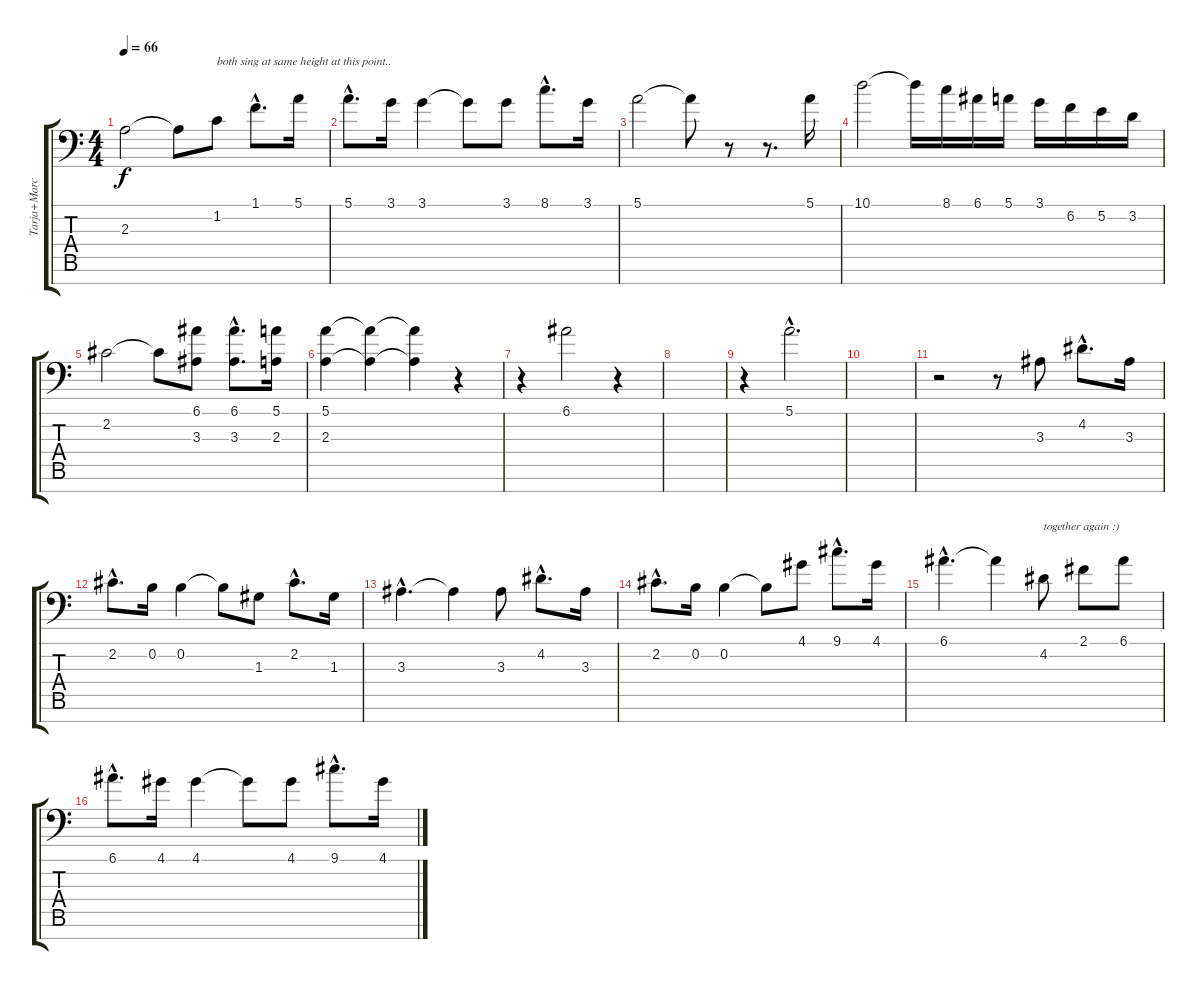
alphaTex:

\track ("Tarja+Marco" "Tarja+Marc") {instrument choiraahs}
\staff {score tabs}
\tuning (E4 B3 G3 D3 A2 E2 C-1) {hide}
\ts (4 4)
\tempo 66
\clef f4
\ks c
2.3.2{dy f} 2.3{t}.8 1.2.8{txt "both sing at same height at this point.."} 1.1{hac}.8{d} 5.1.16 |
5.1{hac}.8{d} 3.1.16 3.1.4 3.1{t}.8 3.1.8 8.1{hac}.8{d} 3.1.16 |
5.1.2 5.1{t}.8 r.8 r.8{d} 5.1.16 |
10.1.2 10.1{t}.16 8.1.16 6.1.16 5.1.16 3.1.16 6.2.16 5.2.16 3.2.16 |
2.2.2 2.2{t}.8 (6.1 3.3).8 (6.1{hac} 3.3{hac}).8{d} (5.1 2.3).16 |
(5.1 2.3).4{volume 4} (5.1{t} 2.3{t}).4 (5.1{t} 2.3{t}).4 r.4 |
r.4{volume 13} 6.1.2 r.4 |
|
r.4 5.1{hac}.2{d} |
|
r.2 r.8 3.3.8 4.2{hac}.8{d} 3.3.16 |
2.2{hac}.8{d} 0.2.16 0.2.4 0.2{t}.8 1.3.8 2.2{hac}.8{d} 1.3.16 |
3.3{hac}.4{d} 3.3{t}.4 3.3.8 4.2{hac}.8{d} 3.3.16 |
2.2{hac}.8{d} 0.2.16 0.2.4 0.2{t}.8 4.1.8 9.1{hac}.8{d} 4.1.16 |
6.1{hac}.4{d} 6.1{t}.4 4.2.8{txt "together again :)"} 2.1.8 6.1.8 |
6.1{hac}.8{d} 4.1.16 4.1.4 4.1{t}.8 4.1.8 9.1{hac}.8{d} 4.1.16
